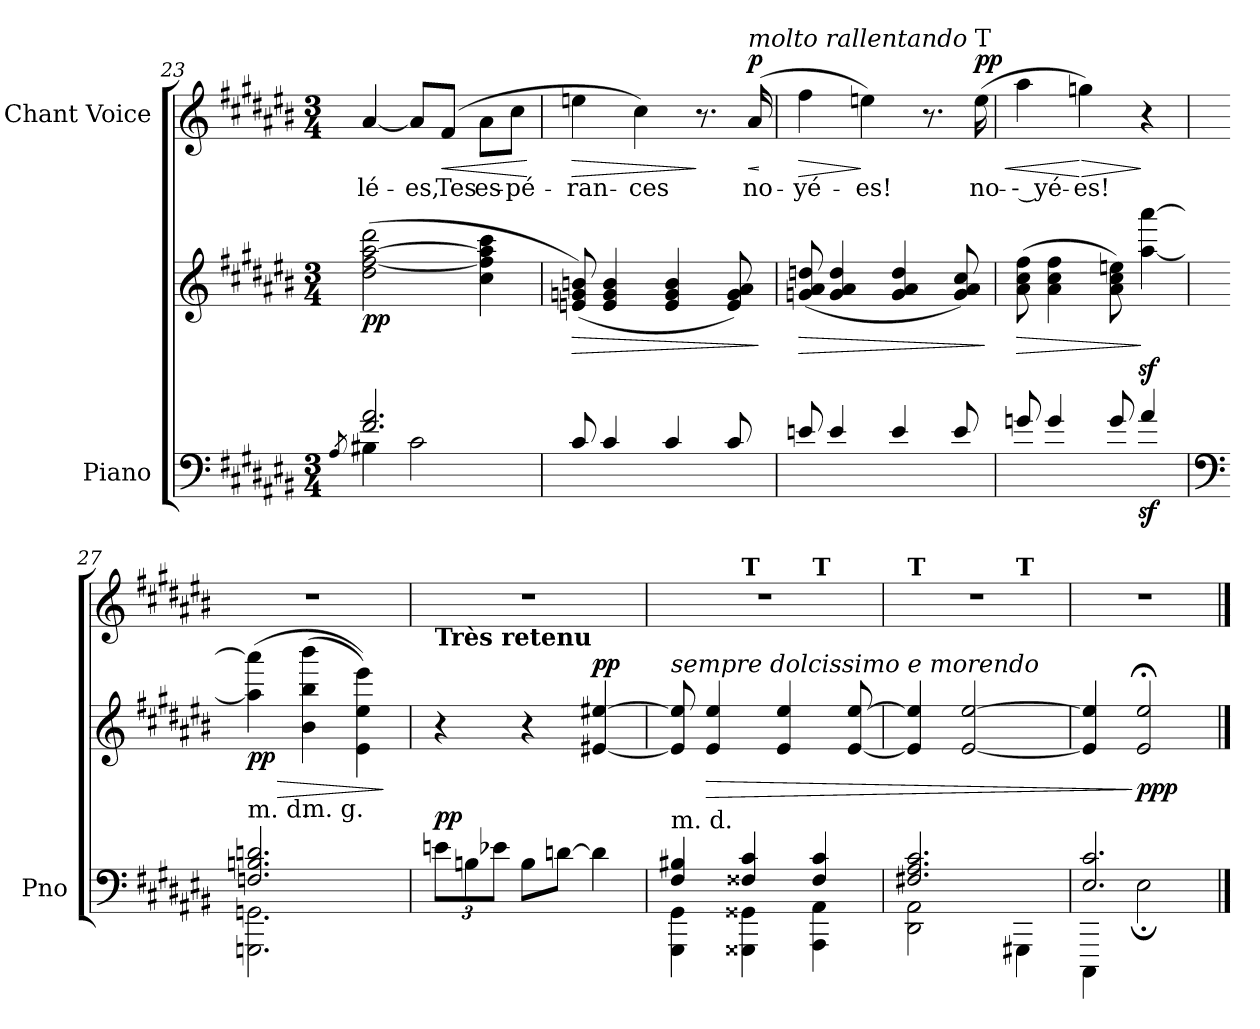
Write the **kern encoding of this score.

**kern	**kern	**dynam	**kern	**text	**dynam
*part2	*part2	*part2	*part1	*part1	*part1
*staff3	*staff2	*staff2/3	*staff1	*staff1	*staff1
*I"Piano	*	*	*I"Chant Voice	*	*
*I'Pno	*	*	*	*	*
*clefF4	*clefG2	*	*clefG2	*	*
*k[f#c#g#d#a#e#b#]	*k[f#c#g#d#a#e#b#]	*	*k[f#c#g#d#a#e#b#]	*	*
*M3/4	*M3/4	*	*M3/4	*	*
=23	=23	=23	=23	=23	=23
*^	*	*	*	*	*
.	8qA#/	.	.	.	.	.
!	!	!	!LO:DY:b	!	!LO:LY:b	!
2.f#/ 2.a#/	4B#X\	(>2dd#\ [2ff#\ [2aa#\ 2ddd#\	pp	[4a#/	-lé-	.
!	!	!	!	!	!LO:LY:b	!
.	2c#\	.	.	8a#/L]	-es,	.
!	!	!	!	!	!LO:LY:b	!LO:HP:b
.	.	.	.	(>8f#/J	Tes	<
!	!	!	!	!	!LO:LY:b	!
.	.	4cc#\ 4ff#\] 4aa#\] 4ccc#\	.	8a#\L	es-	.
!	!	!	!	!	!LO:LY:b	!
.	.	.	.	8cc#\J	-pé-	.
*v	*v	*	*	*	*	*
.	.	.	.	.	[
=24	=24	=24	=24	=24	=24
!	!	!LO:HP:b	!	!LO:LY:b	!LO:HP:b
8c#/	(>8en/ 8gn/ 8bn/)	>	4een\	-ran-	>
4c#/	4e/ 4g/ 4b/	.	.	.	.
!	!	!	!	!LO:LY:b	!
.	.	.	4cc#\)	-ces	.
4c#/	4e/ 4g/ 4b/	.	.	.	.
.	.	.	8.r	.	]
8c#/	8e/ 8g/ 8a#/)	.	.	.	.
!	!	!	!LO:TX:a:i:t=molto rallentando	!	!
!	!	!	!	!LO:LY:b	!LO:HP:b
!	!	!	!	!	!LO:DY:n=1:a
.	.	.	(>16a#/	no-	< p
.	.	]	.	.	[
=25	=25	=25	=25	=25	=25
!	!	!LO:HP:b	!	!LO:LY:b	!LO:HP:b
8en/	(>8gn/ 8a#/ 8ddn/	>	4ff#\	-yé-	>
4e/	4g/ 4a#/ 4dd/	.	.	.	.
!	!	!	!	!LO:LY:b	!
.	.	.	4een\)	-es!	]
4e/	4g/ 4a#/ 4dd/	.	.	.	.
.	.	.	8.r	.	.
8e/	8g/ 8a#/ 8cc#/)	.	.	.	.
!	!	!	!LO:TX:a:t=T	!	!
!	!	!	!	!LO:LY:b	!LO:HP:b
!	!	!	!	!	!LO:DY:n=1:a
.	.	.	(>16ee\	no-	< pp
.	.	]	.	.	.
!!LO:LB:g=z
=26	=26	=26	=26	=26	=26
!	!	!LO:HP:b	!	!LO:LY:b	!
8gn/	(>8a#\ 8cc#\ 8ff#\	>	4aa#\	-- yé-	.
4g/	4a#\ 4cc#\ 4ff#\	.	.	.	.
!	!	!	!	!LO:LY:b	!LO:HP:n=1:b
.	.	.	4ggn\)	-es!	[ >
8g/	8a#\ 8cc#\ 8een\)	.	.	.	.
4a#z>/	[4aa#\z> [4aaa#\z>	]	4r	.	]
=27	=27	=27	=27	=27	=27
*clefF4	*	*	*	*	*
*^	*	*	*	*	*
!	!	!LO:TX:b:t=m. d.	!	!	!	!
!	!	!	!LO:HP:b	!	!	!
!	!	!	!LO:DY:n=1:b	!	!	!
2.Fn/ 2.Bn/ 2.dn/	2.GGGn\ 2.GGn\	(>4aa#\] 4aaa#\]	> pp	2.r	.	.
!	!	!LO:TX:b:t=m. g.	!	!	!	!
.	.	(<4b#\ 4bb#\ 4bbb#\	.	.	.	.
.	.	4e#\ 4ee#\ 4eee#\))	.	.	.	.
*v	*v	*	*	*	*	*
.	.	]	.	.	.
=28	=28	=28	=28	=28	=28
*Xbrackettup	*	*	*	*	*
!	!	!	!LO:TX:b:B:t=Très retenu	!	!
!	!	!LO:DY:a=2	!	!	!
12en\L	4r	pp	2.r	.	.
12Bn\	.	.	.	.	.
12e-X\J	.	.	.	.	.
8B\L	4r	.	.	.	.
[8dn\J	.	.	.	.	.
!	!	!LO:DY:a	!	!	!
4d\]	[4e#X/ [4ee#X/	pp	.	.	.
=29	=29	=29	=29	=29	=29
*^	*	*	*	*	*
!	!	!LO:TX:a:i:t=sempre dolcissimo e morendo	!	!	!	!
!LO:TX:a:t=m. d.	!	!	!	!	!	!
*	*	*	*	*^	*	*
*	*	*	*	*	*^	*	*
4F#/ 4B#X/	4GGG#\ 4GG#\	8e#/] 8ee#/]	.	2.r	4ryy	2ryy	.	.
!	!	!	!LO:HP:b	!	!	!	!	!
.	.	4e#/ 4ee#/	>	.	.	.	.	.
!	!	!	!	!	!LO:TX:a:B:t=T	!	!	!
4F##X/ 4c#/	4GGG##X\ 4GG##X\	.	.	.	2ryy	.	.	.
.	.	4e#/ 4ee#/	.	.	.	.	.	.
!	!	!	!	!	!	!LO:TX:a:B:t=T	!	!
4F##/ 4c#/	4AAA#\ 4AA#\	.	.	.	.	4ryy	.	.
.	.	[8e#/ [8ee#/	.	.	.	.	.	.
=30	=30	=30	=30	=30	=30	=30	=30	=30
!	!	!	!	!LO:TX:a:B:t=T	!	!	!	!
*	*	*	*	*	*v	*v	*	*
2.F#X/ 2.A#/ 2.c#/	2DD#\ 2AA#\	4e#/] 4ee#/]	.	2.r	2ryy	.	.
.	.	[2e#/ [2ee#/	.	.	.	.	.
!	!	!	!	!	!LO:TX:a:B:t=T	!	!
.	4GGG#X\	.	.	.	4ryy	.	.
*	*	*	*	*v	*v	*	*
=31	=31	=31	=31	=31	=31	=31
2.E#/ 2.c#/	4CCC#\	4e#/] 4ee#/]	.	2.r	.	.
!	!	!	!LO:DY:n=1:b	!	!	!
.	2E#;\	2e#/;< 2ee#/;<	] ppp	.	.	.
*v	*v	*	*	*	*	*
==	==	==	==	==	==
*-	*-	*-	*-	*-	*-
